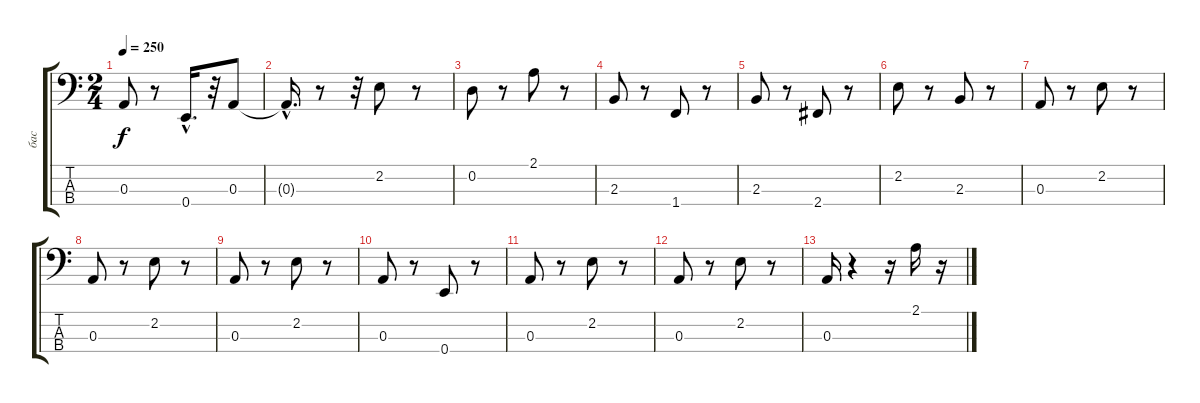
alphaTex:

\track ("бас" "бас") {instrument acousticguitarsteel}
\staff {score tabs}
\tuning (G2 D2 A1 E1) {hide}
\ts (2 4)
\tempo 250
\clef f4
\ks c
0.3.8{dy f} r.8 0.4{hac}.16{d} r.32 0.3.8 |
0.3{hac t}.16{d} r.8 r.32 2.2.8 r.8 |
0.2.8 r.8 2.1.8 r.8 |
2.3.8 r.8 1.4.8 r.8 |
2.3.8 r.8 2.4.8 r.8 |
2.2.8 r.8 2.3.8 r.8 |
0.3.8 r.8 2.2.8 r.8 |
0.3.8 r.8 2.2.8 r.8 |
0.3.8 r.8 2.2.8 r.8 |
0.3.8 r.8 0.4.8 r.8 |
0.3.8 r.8 2.2.8 r.8 |
0.3.8 r.8 2.2.8 r.8 |
0.3.16 r.4 r.16 2.1.16 r.16
